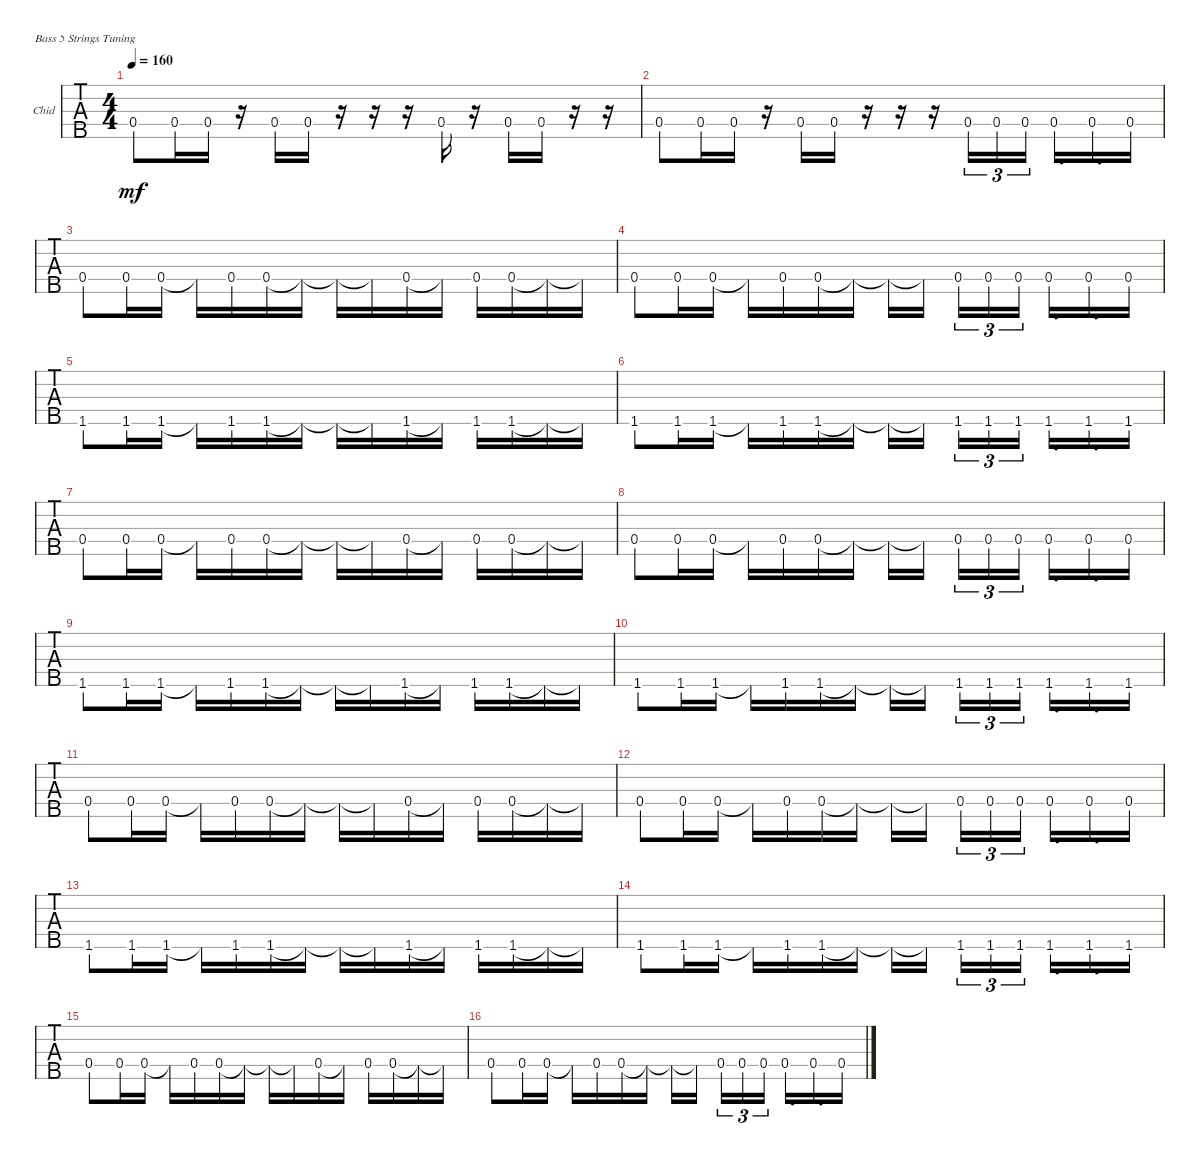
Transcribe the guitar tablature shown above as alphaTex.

\defaultSystemsLayout 4
\bracketExtendMode groupsimilarinstruments
\firstSystemTrackNameOrientation horizontal
\otherSystemsTrackNameOrientation horizontal
\track ("Bass" "Chid") {instrument electricbassfinger}
\staff {tabs}
\tuning (G2 D2 A1 E1 B0)
\ts (4 4)
\tempo 160
\clef f4
\ks c
0.4.8{dy mf} 0.4.16 0.4.16 r.16 0.4.16 0.4.16 r.16 r.16 r.16 0.4.16 r.16 0.4.16 0.4.16 r.16 r.16 |
0.4.8 0.4.16 0.4.16 r.16 0.4.16 0.4.16 r.16 r.16 r.16 0.4{st}.16{tu (3 2)} 0.4{st}.16{tu (3 2)} 0.4{st}.16{tu (3 2)} 0.4.16{d} 0.4.16{d} 0.4.16 |
0.4.8 0.4.16 0.4.16 0.4{t}.16 0.4.16 0.4.16 0.4{t}.16 0.4{t}.16 0.4{t}.16 0.4.16 0.4{t}.16 0.4.16 0.4.16 0.4{t}.16 0.4{t}.16 |
0.4.8 0.4.16 0.4.16 0.4{t}.16 0.4.16 0.4.16 0.4{t}.16 0.4{t}.16 0.4{t}.16 0.4{st}.16{tu (3 2)} 0.4{st}.16{tu (3 2)} 0.4{st}.16{tu (3 2)} 0.4.16{d} 0.4.16{d} 0.4.16 |
1.5.8 1.5.16 1.5.16 1.5{t}.16 1.5.16 1.5.16 1.5{t}.16 1.5{t}.16 1.5{t}.16 1.5.16 1.5{t}.16 1.5.16 1.5.16 1.5{t}.16 1.5{t}.16 |
1.5.8 1.5.16 1.5.16 1.5{t}.16 1.5.16 1.5.16 1.5{t}.16 1.5{t}.16 1.5{t}.16 1.5.16{tu (3 2)} 1.5.16{tu (3 2)} 1.5.16{tu (3 2)} 1.5.16{d} 1.5.16{d} 1.5.16 |
0.4.8 0.4.16 0.4.16 0.4{t}.16 0.4.16 0.4.16 0.4{t}.16 0.4{t}.16 0.4{t}.16 0.4.16 0.4{t}.16 0.4.16 0.4.16 0.4{t}.16 0.4{t}.16 |
0.4.8 0.4.16 0.4.16 0.4{t}.16 0.4.16 0.4.16 0.4{t}.16 0.4{t}.16 0.4{t}.16 0.4{st}.16{tu (3 2)} 0.4{st}.16{tu (3 2)} 0.4{st}.16{tu (3 2)} 0.4.16{d} 0.4.16{d} 0.4.16 |
1.5.8 1.5.16 1.5.16 1.5{t}.16 1.5.16 1.5.16 1.5{t}.16 1.5{t}.16 1.5{t}.16 1.5.16 1.5{t}.16 1.5.16 1.5.16 1.5{t}.16 1.5{t}.16 |
1.5.8 1.5.16 1.5.16 1.5{t}.16 1.5.16 1.5.16 1.5{t}.16 1.5{t}.16 1.5{t}.16 1.5.16{tu (3 2)} 1.5.16{tu (3 2)} 1.5.16{tu (3 2)} 1.5.16{d} 1.5.16{d} 1.5.16 |
0.4.8 0.4.16 0.4.16 0.4{t}.16 0.4.16 0.4.16 0.4{t}.16 0.4{t}.16 0.4{t}.16 0.4.16 0.4{t}.16 0.4.16 0.4.16 0.4{t}.16 0.4{t}.16 |
0.4.8 0.4.16 0.4.16 0.4{t}.16 0.4.16 0.4.16 0.4{t}.16 0.4{t}.16 0.4{t}.16 0.4{st}.16{tu (3 2)} 0.4{st}.16{tu (3 2)} 0.4{st}.16{tu (3 2)} 0.4.16{d} 0.4.16{d} 0.4.16 |
1.5.8 1.5.16 1.5.16 1.5{t}.16 1.5.16 1.5.16 1.5{t}.16 1.5{t}.16 1.5{t}.16 1.5.16 1.5{t}.16 1.5.16 1.5.16 1.5{t}.16 1.5{t}.16 |
1.5.8 1.5.16 1.5.16 1.5{t}.16 1.5.16 1.5.16 1.5{t}.16 1.5{t}.16 1.5{t}.16 1.5.16{tu (3 2)} 1.5.16{tu (3 2)} 1.5.16{tu (3 2)} 1.5.16{d} 1.5.16{d} 1.5.16 |
0.4.8 0.4.16 0.4.16 0.4{t}.16 0.4.16 0.4.16 0.4{t}.16 0.4{t}.16 0.4{t}.16 0.4.16 0.4{t}.16 0.4.16 0.4.16 0.4{t}.16 0.4{t}.16 |
0.4.8 0.4.16 0.4.16 0.4{t}.16 0.4.16 0.4.16 0.4{t}.16 0.4{t}.16 0.4{t}.16 0.4{st}.16{tu (3 2)} 0.4{st}.16{tu (3 2)} 0.4{st}.16{tu (3 2)} 0.4.16{d} 0.4.16{d} 0.4.16
